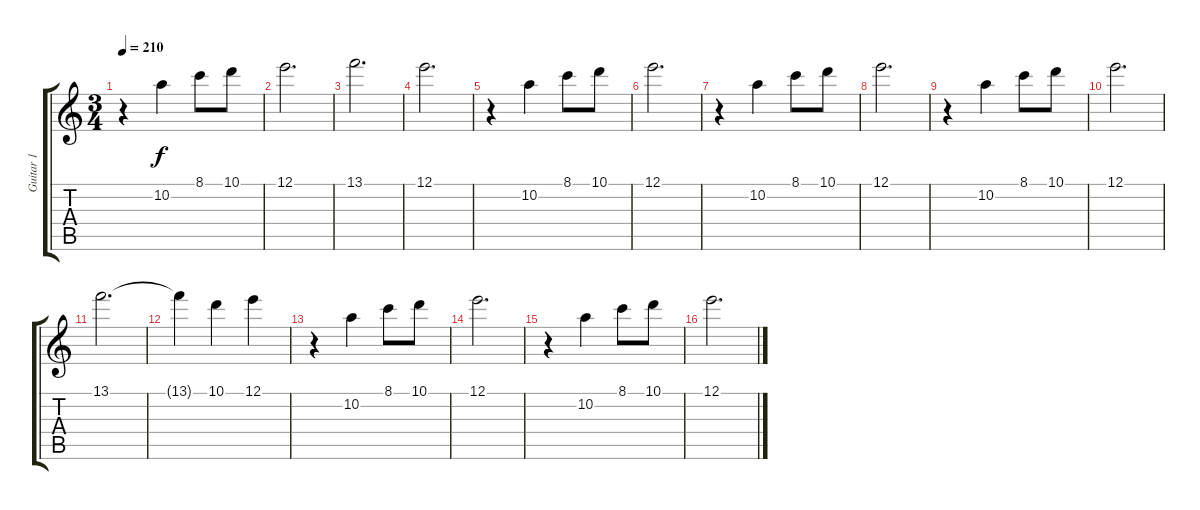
\track ("Guitar 1" "Guitar 1") {instrument electricguitarclean}
\staff {score tabs}
\tuning (E4 B3 G3 D3 A2 E2) {hide}
\ts (3 4)
\tempo 210
\clef g2
\ks c
r.4{dy f} 10.2.4 8.1.8 10.1.8 |
12.1.2{d} |
13.1.2{d} |
12.1.2{d} |
r.4 10.2.4 8.1.8 10.1.8 |
12.1.2{d} |
r.4 10.2.4 8.1.8 10.1.8 |
12.1.2{d} |
r.4 10.2.4 8.1.8 10.1.8 |
12.1.2{d} |
13.1.2{d} |
13.1{t}.4 10.1.4 12.1.4 |
r.4 10.2.4 8.1.8 10.1.8 |
12.1.2{d} |
r.4 10.2.4 8.1.8 10.1.8 |
12.1.2{d}
